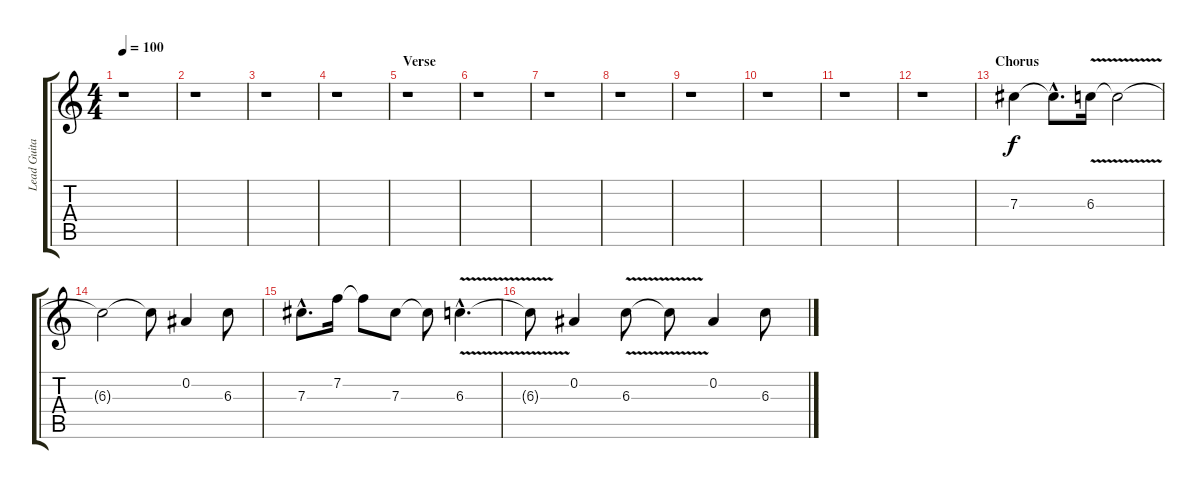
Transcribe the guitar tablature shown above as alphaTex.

\track ("Lead Guitar" "Lead Guita") {instrument distortionguitar}
\staff {score tabs}
\tuning (Eb4 Bb3 Gb3 Db3 Ab2 Eb2) {hide}
\ts (4 4)
\tempo 100
\clef g2
\ks c
r.1{dy f} |
r.1 |
r.1 |
r.1 |
\section ("" "Verse")
r.1 |
r.1 |
r.1 |
r.1 |
r.1 |
r.1 |
r.1 |
r.1 |
\section ("" "Chorus")
7.3.4 7.3{hac t}.8{d} 6.3{v}.16 6.3{t}.2 |
6.3{t}.2 6.3{t}.8 0.2.4 6.3.8 |
7.3{hac}.8{d} 7.2.16 7.2{t}.8 7.3.8 7.3{t}.8 6.3{v hac}.4{d} |
6.3{t}.8 0.2.4 6.3{v}.8 6.3{t}.8 0.2.4 6.3.8
